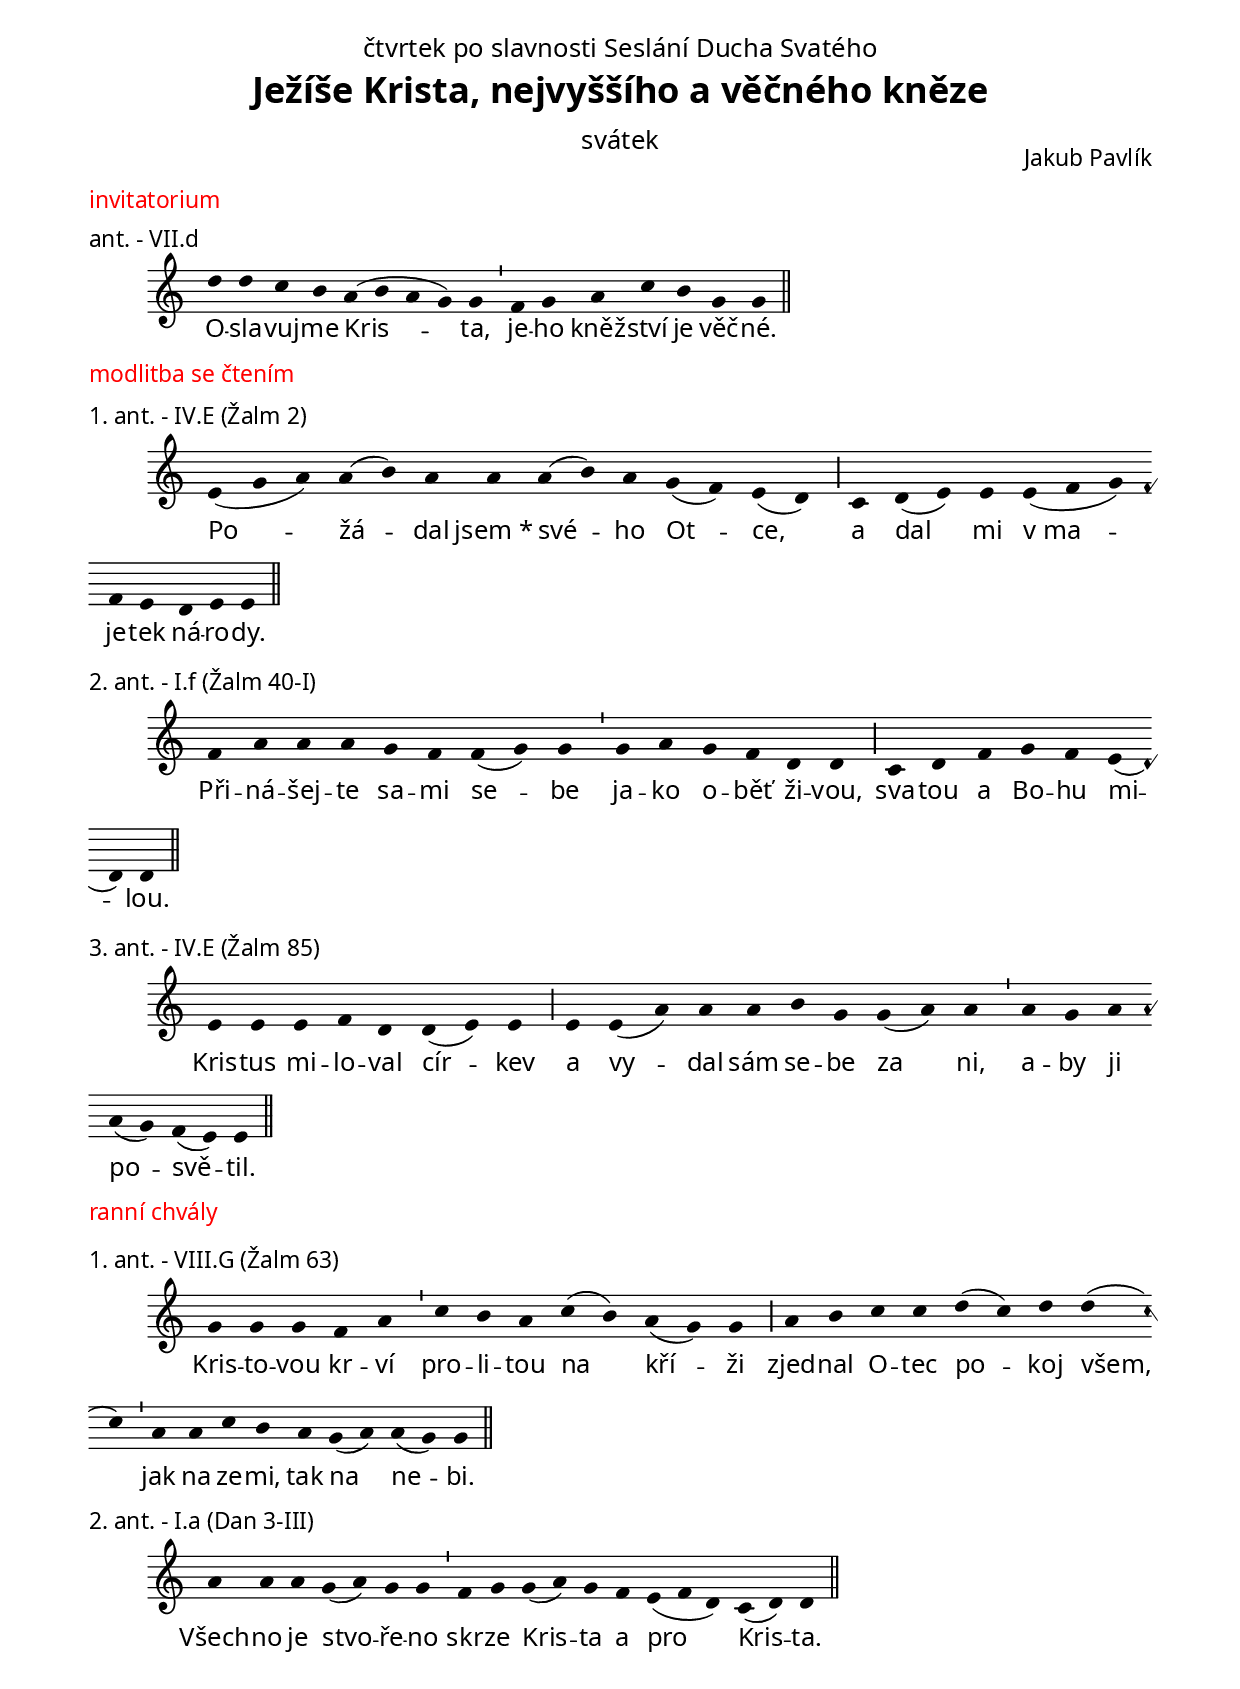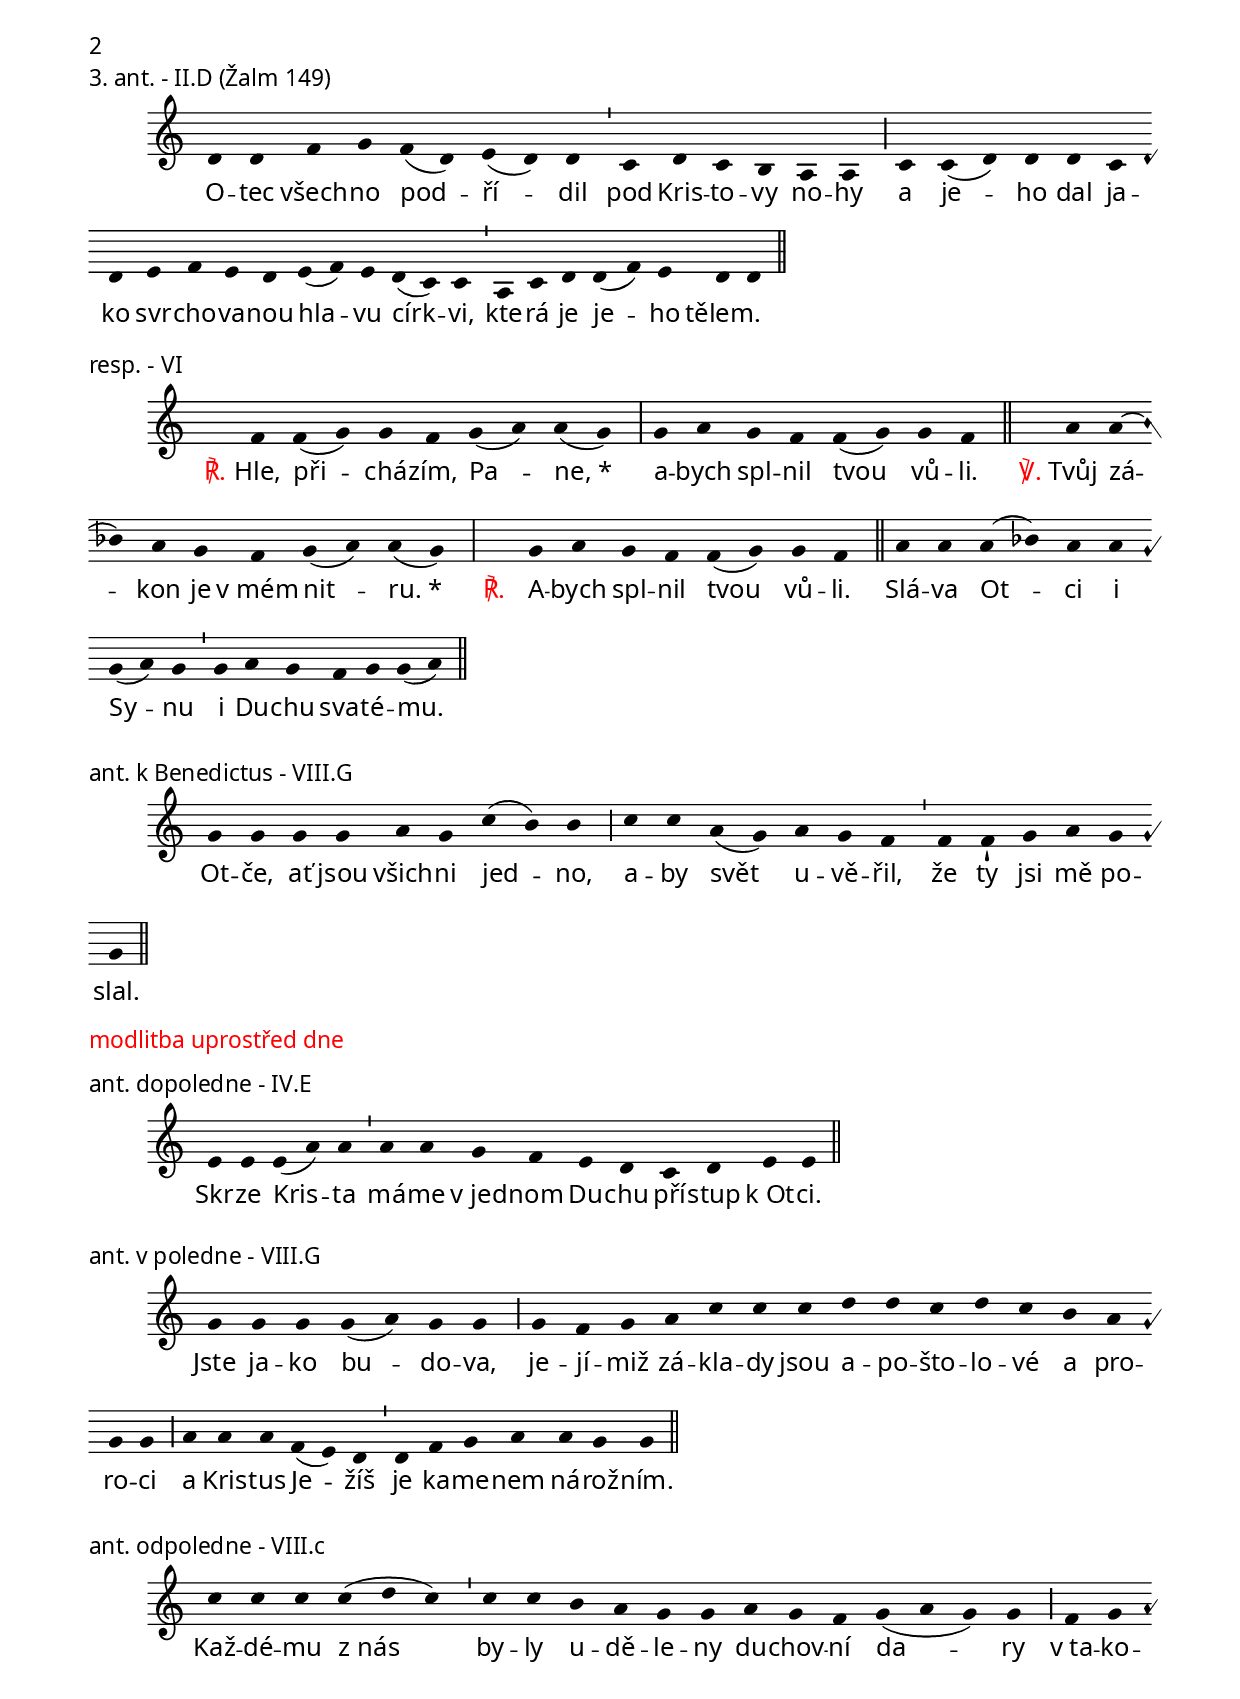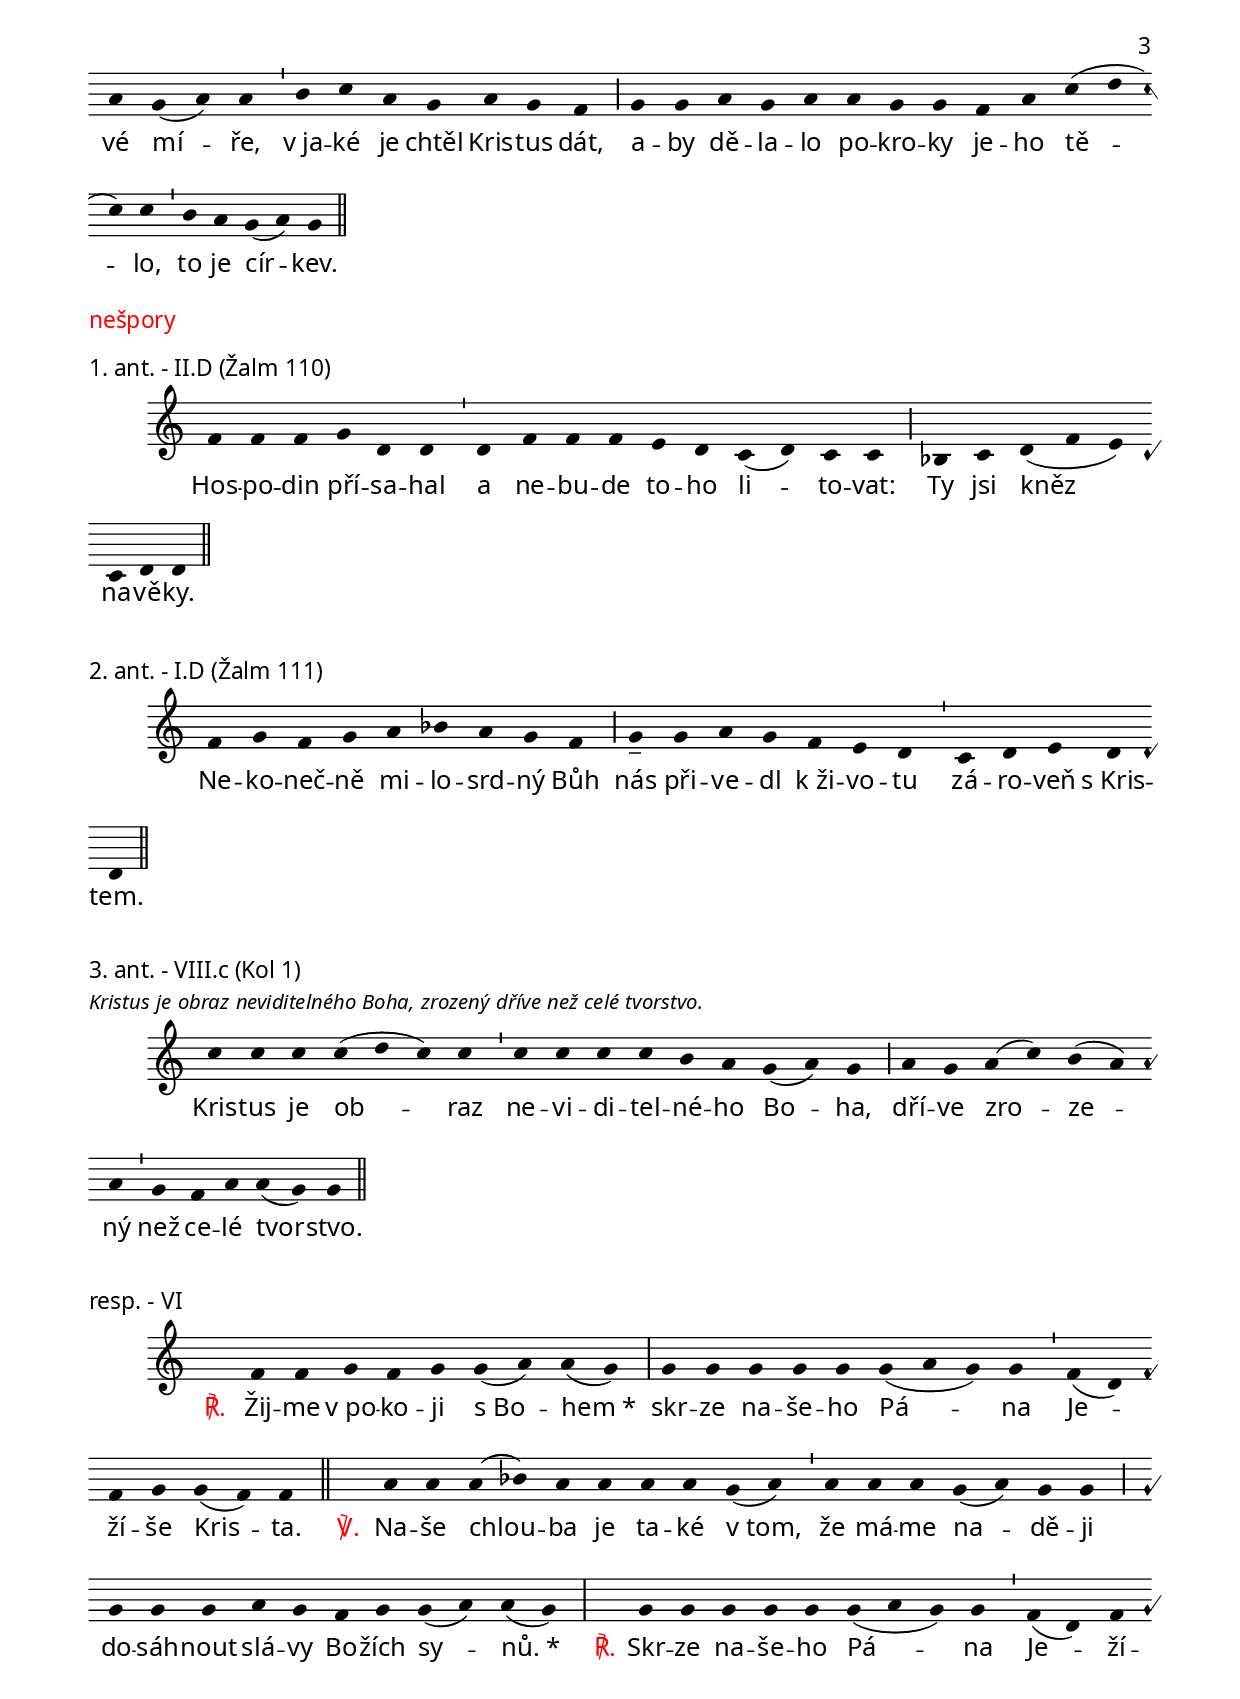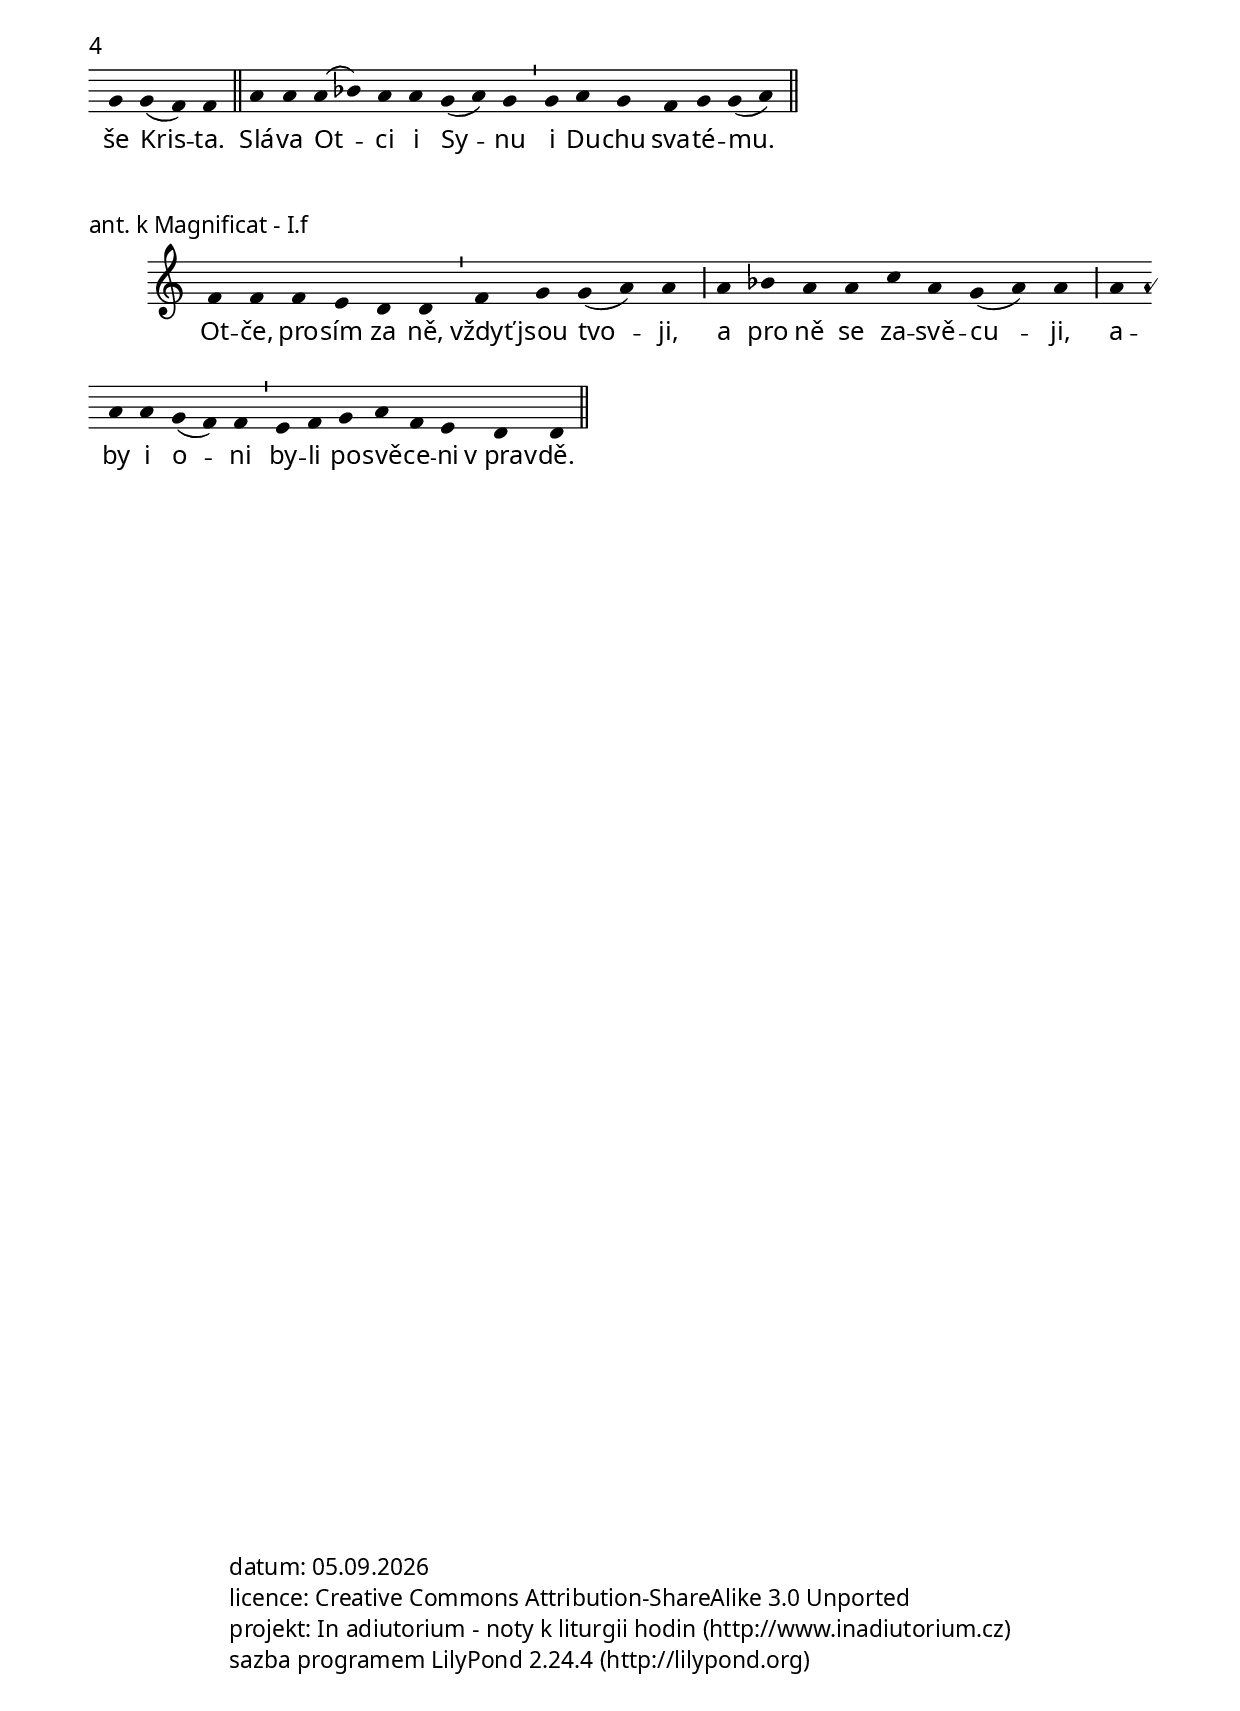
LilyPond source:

\version "2.19.16"

\include "spolecne.ly"
\include "dilyresponsorii.ly"

\header {
  title = \markup\titleSvatek
            "Ježíše Krista, nejvyššího a věčného kněze"
            "svátek"
            "čtvrtek po slavnosti Seslání Ducha Svatého"
  composer = "Jakub Pavlík"
}

\markup {\nadpisHodinka {"invitatorium"}}

\score {
  \relative c'' {
    \choralniRezim
    d4 d c b a( b a g) g \barMin
    f g a c b g g \barFinalis
  }
  \addlyrics {
    O -- sla -- vuj -- me Kris -- ta,
    je -- ho kněž -- ství je věč -- né.
  }
  \header {
    quid = "ant."
    modus = "VII"
    differentia = "d"
    psalmus = ""
    id = "invit"
    piece = \markup {\sestavTitulekBezZalmu}
  }
}

\markup {\nadpisHodinka {"modlitba se čtením"}}

\score {
    \relative c' {
      \choralniRezim
      e4( g a) a( b) a a a( b) a g( f) e( d) \barMaior
      c d( e) e e( f g) f e d e e \barFinalis
    }
    \addlyrics {
      Po -- žá -- dal jsem_* své -- ho Ot -- ce,
      a dal mi v_ma -- je -- tek ná -- ro -- dy.
    }
    \header {
      quid = "1. ant."
      modus = "IV"
      differentia = "E"
      psalmus = "Žalm 2"
      fial = "velikonoce_velikonocnioktav.ly#po-mc-a2?zacatek"
      id = "mc-a1"
      piece = \markup {\sestavTitulek}
    }
  }

\score {
  \relative c' {
    \choralniRezim
    f4 a a a g f f( g) g \barMin
    g a g f d d \barMaior
    c d f g f e( d) d \barFinalis
  }
  \addlyrics {
    Při -- ná -- šej -- te sa -- mi se -- be
    ja -- ko o -- běť ži -- vou,
    sva -- tou a Bo -- hu mi -- lou.

  }
  \header {
    quid = "2. ant."
    modus = "I"
    differentia = "f"
    psalmus = "Žalm 40-I"
    id = "mc-a2"
    piece = \markup {\sestavTitulek}
  }
}

\score {
  \relative c' {
    \choralniRezim
    e4 e e f d d( e) e \barMaior
    e e( a) a a b g g( a) a \barMin
    a g a a( g) f( e) e \barFinalis
  }
  \addlyrics {
    Kris -- tus mi -- lo -- val cír -- kev
    a vy -- dal sám se -- be za ni,
    a -- by ji po -- svě -- til.
  }
  \header {
    quid = "3. ant."
    modus = "IV"
    differentia = "E"
    psalmus = "Žalm 85"
    id = "mc-a3"
    piece = \markup {\sestavTitulek}
  }
}

\markup {\nadpisHodinka {"ranní chvály"}}

\score {
  \relative c'' {
    \choralniRezim
    g4 g g f a \barMin
    c b a c( b) a( g) g \barMaior
    a b c c d( c) d d( c) \barMin
    a a c b a g( a) a( g) g \barFinalis
  }
  \addlyrics {
    Kris -- to -- vou kr -- ví
    pro -- li -- tou na kří -- ži
    zjed -- nal O -- tec po -- koj všem,
    jak na ze -- mi, tak na ne -- bi.
  }
  \header {
    quid = "1. ant."
    modus = "VIII"
    differentia = "G"
    psalmus = "Žalm 63"
    id = "rch-a1"
    piece = \markup {\sestavTitulek}
  }
}

\score {
  \relative c'' {
    \choralniRezim
    a4 a a g( a) g g \barMin
    f g g( a) g f e( f d) c( d) d \barFinalis
  }
  \addlyrics {
    Všech -- no je stvo -- ře -- no
    skr -- ze Kris -- ta a pro Kris -- ta.
  }
  \header {
    quid = "2. ant."
    modus = "I"
    differentia = "a"
    psalmus = "Dan 3-III"
    id = "rch-a2"
    piece = \markup {\sestavTitulek}
  }
}

\score {
  \relative c' {
    \choralniRezim
    d4 d f g f( d) e( d) d \barMin
    c d c b a a \barMaior
    c c( d) d d c d e f e d e( f) e d( c) c \barMin
    a c d d( f) e d d \barFinalis
  }
  \addlyrics {
    O -- tec všech -- no pod -- ří -- dil
    pod Kris -- to -- vy no -- hy
    a je -- ho dal ja -- ko svr -- cho -- va -- nou hla -- vu círk -- vi,
    kte -- rá je je -- ho tělem.
  }
  \header {
    quid = "3. ant."
    modus = "II"
    differentia = "D"
    psalmus = "Žalm 149"
    placet = "slabší"
    id = "rch-a3"
    piece = \markup {\sestavTitulek}
  }
}

\score {
  \relative c' {
    \choralniRezim

    % R
    \neviditelna f
    f4 f( g) g f g( a) a( g) \barMax
    g a g f f( g) g f \barFinalis
    % V
    \neviditelna a
    a4 a( bes) a g f g( a) a( g) \barMax
    % R
    \neviditelna a
    g a g f f( g) g f \barFinalis
    % Slava
    \respVIdoxologie \barFinalis
  }
  \addlyrics {
    \Response Hle, při -- chá -- zím, Pa -- ne,_*
    a -- bych spl -- nil tvou vů -- li.
    \Verse Tvůj zá -- kon je v_mém nit -- ru._*
    \Response A -- bych spl -- nil tvou vů -- li.
    \textRespDoxologie
  }
  \header {
    quid = "resp."
    modus = "VI"
    id = "rch-resp"
    piece = \markup {\sestavTitulekResp}
  }
}

\score {
  \relative c'' {
    \choralniRezim
    g4 g g g a g c( b) b \barMaior
    c c a( g) a g f \barMin
    f f-! g a g g \barFinalis
  }
  \addlyrics {
    Ot -- če, ať jsou všich -- ni jed -- no,
    a -- by svět u -- vě -- řil,
    že ty jsi mě po -- slal.
  }
  \header {
    quid = "ant. k Benedictus"
    modus = "VIII"
    differentia = "G"
    psalmus = ""
    % antifony/velikonoce_nedeleC.ly#viimag1 ma hodne podobny text,
    % ale utrzek nesel samostatne pouzit.
    placet = "postup _všichni jedno_ je nezpěvný"
    id = "rch-aben"
    piece = \markup {\sestavTitulekBezZalmu}
  }
}

\markup {\nadpisHodinka {"modlitba uprostřed dne"}}

\score {
  \relative c' {
    \choralniRezim
    e4 e e( a) a \barMin
    a a g f e d c d e e \barFinalis
  }
  \addlyrics {
    Skr -- ze Kris -- ta
    má -- me v_jed -- nom Du -- chu pří -- stup k_Ot -- ci.
  }
  \header {
    quid = "ant. dopoledne"
    modus = "IV"
    differentia = "E"
    psalmus = ""
    placet = "lépe"
    id = "tercie"
    piece = \markup {\sestavTitulekBezZalmu}
  }
}

\score {
  \relative c'' {
    \choralniRezim
    g4 g g g( a) g g \barMaior
    g f g a c c
    c d d c d c b a g g \barMaior
    a a a f( e) d \barMin
    d f g a a g g \barFinalis
  }
  \addlyrics {
    Jste ja -- ko bu -- do -- va,
    je -- jí -- miž zá -- kla -- dy
    jsou a -- po -- što -- lo -- vé a pro -- ro -- ci
    a Kris -- tus Je -- žíš
    je ka -- me -- nem ná -- rož -- ním.
  }
  \header {
    quid = "ant. v poledne"
    modus = "VIII"
    differentia = "G"
    psalmus = ""
    id = "sexta"
    piece = \markup {\sestavTitulekBezZalmu}
  }
}

\score {
  \relative c'' {
    \choralniRezim
    c4 c c c( d c) \barMin
    c c b a g g a g f g( a g) g \barMaior
    f g a g( a) a \barMin
    b c a g a g f \barMaior
    g g a g a a g g f a c( d c) c \barMin
    b a g( a) g \barFinalis
  }
  \addlyrics {
    Kaž -- dé -- mu z_nás
    by -- ly u -- dě -- le -- ny du -- chov -- ní da -- ry
    v_ta -- ko -- vé mí -- ře,
    v_ja -- ké je chtěl Kris -- tus dát,
    a -- by dě -- la -- lo po -- kro -- ky je -- ho tě -- lo,
    to je cír -- kev.
  }
  \header {
    quid = "ant. odpoledne"
    modus = "VIII"
    differentia = "c"
    psalmus = ""
    placet = "nápadně a nelibě moc torculů"
    id = "nona"
    piece = \markup {\sestavTitulekBezZalmu}
  }
}

\markup {\nadpisHodinka {"nešpory"}}

\score {
  \relative c' {
    \choralniRezim
    f4 f f g d d \barMin
    d f f f e d c( d) c c \barMaior
    bes c d( f e) c d d \barFinalis
  }
  \addlyrics {
    Hos -- po -- din pří -- sa -- hal
    a ne -- bu -- de to -- ho li -- to -- vat:
    Ty jsi kněz na -- vě -- ky.

  }
  \header {
    quid = "1. ant."
    modus = "II"
    differentia = "D"
    psalmus = "Žalm 110"
    id = "ne-a1"
    piece = \markup {\sestavTitulek}
  }
}

\score {
  \relative c' {
    \choralniRezim
    f g f g a bes a g f \barMaior
    g-- g a g f e d \barMin
    c d e d d \barFinalis
  }
  \addlyrics {
    Ne -- ko -- neč -- ně mi -- lo -- srd -- ný Bůh
    nás při -- ve -- dl k_ži -- vo -- tu
    zá -- ro -- veň s_Kris -- tem.
  }
  \header {
    quid = "2. ant."
    modus = "I"
    differentia = "D"
    psalmus = "Žalm 111"
    % motiv není převzat doslovně
    fial = "antifony/pust_tyden4.ly#ne-1ne-a3?cast"
    id = "ne-a2"
    piece = \markup {\sestavTitulek}
  }
}

\score {
  \relative c'' {
    \choralniRezim
    c4 c c c( d c) c \barMin
    c c c c b a g( a) g \barMaior
    a g a( c) b( a) a \barMin
    g f a a( g) g \barFinalis
  }
  \addlyrics {
    Kris -- tus je ob -- raz
    ne -- vi -- di -- tel -- né -- ho Bo -- ha,
    dří -- ve zro -- ze -- ný
    než ce -- lé tvor -- stvo.
  }
  \header {
    textus_approbatus = "Kristus je obraz neviditelného Boha,
    zrozený dříve než celé tvorstvo."
    quid = "3. ant."
    modus = "VIII"
    differentia = "c"
    psalmus = "Kol 1"
    id = "ne-a3"
    piece = \markup {\sestavTitulek}
  }
}

\score {
  \relative c' {
    \choralniRezim

    % R
    \neviditelna f
    f4 f g f g g( a) a( g) \barMax
    g g g g g g( a g) g \barMin f( d) f g g( f) f \barFinalis
    % V
    \neviditelna a
    a4 a a( bes) a a a a g( a) \barMin
    a a a g( a) g g \barMaior
    g g g a g f g g( a) a( g) \barMax
    % R
    \neviditelna a
    g g g g g g( a g) g \barMin f( d) f g g( f) f \barFinalis
    % Slava
    \respVIdoxologie \barFinalis
  }
  \addlyrics {
    \Response Žij -- me v_po -- ko -- ji s_Bo -- hem_*
    skr -- ze na -- še -- ho Pá -- na Je -- ží -- še Kris -- ta.
    \Verse Na -- še chlou -- ba je ta -- ké v_tom,
    že má -- me na -- dě -- ji
    do -- sáh -- nout slá -- vy Bo -- žích sy -- nů._*
    \Response Skr -- ze na -- še -- ho Pá -- na Je -- ží -- še Kris -- ta.
    \textRespDoxologie
  }
  \header {
    quid = "resp."
    modus = "VI"
    id = "ne-resp"
    piece = \markup {\sestavTitulekResp}
  }
}

\score {
  \relative c' {
    \choralniRezim
    f4 f f e d d \barMin
    f g g( a) a \barMaior
    a bes a a c a g( a) a \barMaior
    a a a g( f) f \barMin
    e f g a f e d d \barFinalis
  }
  \addlyrics {
    Ot -- če, pro -- sím za ně,
    vždyť jsou tvo -- ji,
    a pro ně se za -- svě -- cu -- ji,
    a -- by i o -- ni
    by -- li po -- svě -- ce -- ni v_prav -- dě.
  }
  \header {
    quid = "ant. k Magnificat"
    modus = "I"
    differentia = "f"
    psalmus = ""
    id = "ne-amag"
    piece = \markup {\sestavTitulekBezZalmu}
  }
}